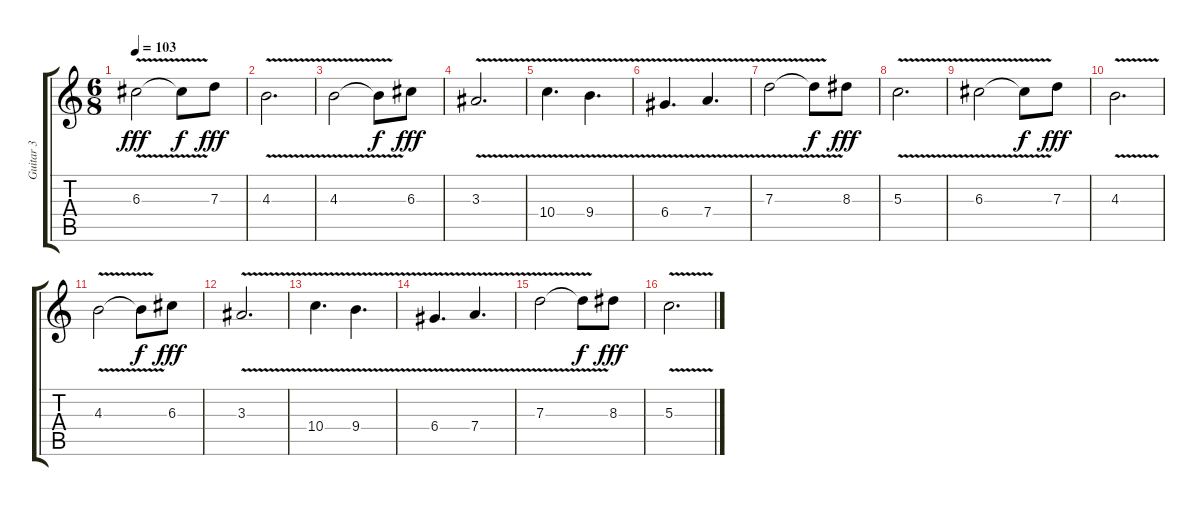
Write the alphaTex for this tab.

\track ("Guitar 3" "Guitar 3") {instrument overdrivenguitar}
\staff {score tabs}
\tuning (E4 B3 G3 D3 A2 E2) {hide}
\ts (6 8)
\tempo 103
\clef g2
\ks c
6.3{v}.2{dy fff} 6.3{t}.8{dy f} 7.3.8{dy fff} |
4.3{v}.2{d} |
4.3{v}.2 4.3{t}.8{dy f} 6.3.8{dy fff} |
3.3{v}.2{d} |
10.4{v}.4{d volume 16 balance 8} 9.4{v}.4{d} |
6.4{v}.4{d} 7.4{v}.4{d} |
7.3{v}.2 7.3{t}.8{dy f} 8.3.8{dy fff} |
5.3{v}.2{d} |
6.3{v}.2 6.3{t}.8{dy f} 7.3.8{dy fff} |
4.3{v}.2{d} |
4.3{v}.2 4.3{t}.8{dy f} 6.3.8{dy fff} |
3.3{v}.2{d} |
10.4{v}.4{d volume 16 balance 8} 9.4{v}.4{d} |
6.4{v}.4{d} 7.4{v}.4{d} |
7.3{v}.2 7.3{t}.8{dy f} 8.3.8{dy fff} |
5.3{v}.2{d}
